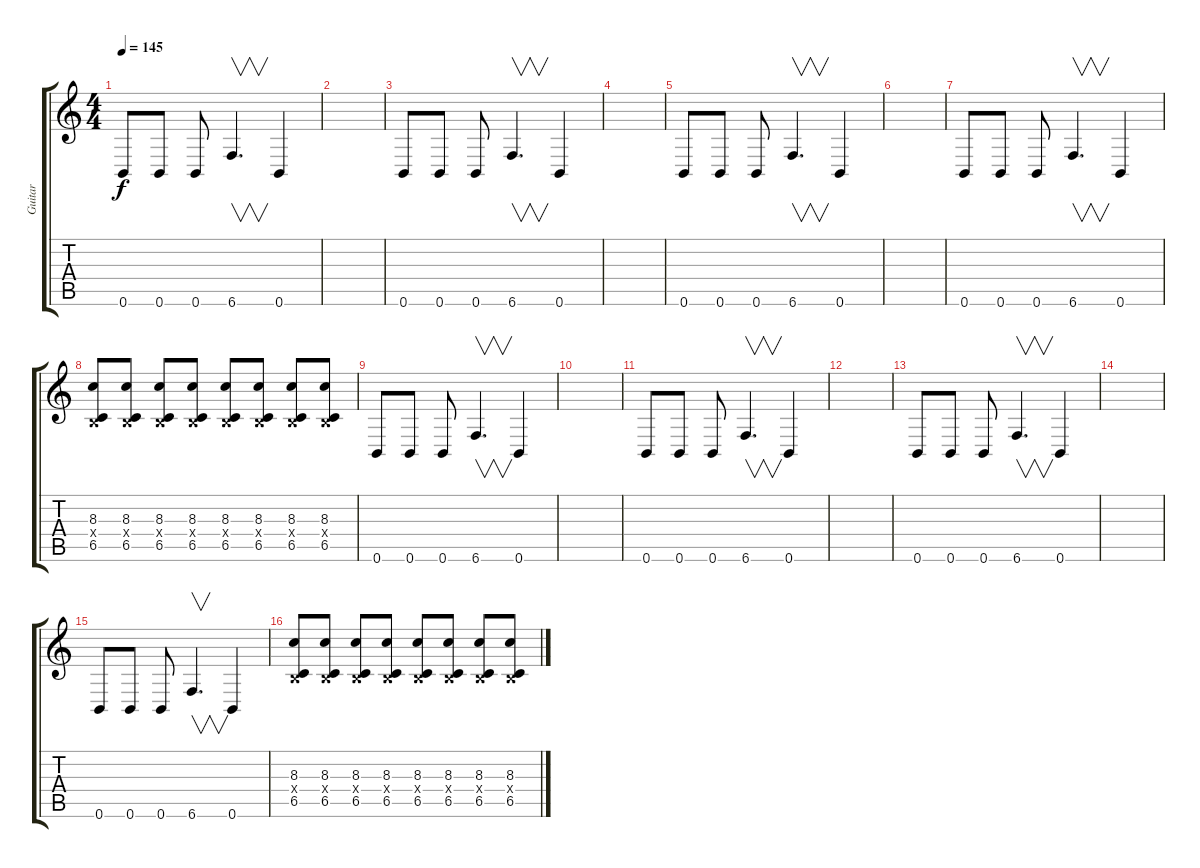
\track ("Guitar" "Guitar") {instrument distortionguitar}
\staff {score tabs}
\tuning (Db4 Ab3 E3 B2 Gb2 B1) {hide}
\ts (4 4)
\tempo 145
\clef g2
\ks c
0.6.8{dy f} 0.6.8 0.6.8 6.6.4{v d} 0.6.4 |
|
0.6.8 0.6.8 0.6.8 6.6.4{v d} 0.6.4 |
|
0.6.8 0.6.8 0.6.8 6.6.4{v d} 0.6.4 |
|
0.6.8 0.6.8 0.6.8 6.6.4{v d} 0.6.4 |
(8.3 0.4{x} 6.5).8 (8.3 0.4{x} 6.5).8 (8.3 0.4{x} 6.5).8 (8.3 0.4{x} 6.5).8 (8.3 0.4{x} 6.5).8 (8.3 0.4{x} 6.5).8 (8.3 0.4{x} 6.5).8 (8.3 0.4{x} 6.5).8 |
0.6.8 0.6.8 0.6.8 6.6.4{v d} 0.6.4 |
|
0.6.8 0.6.8 0.6.8 6.6.4{v d} 0.6.4 |
|
0.6.8 0.6.8 0.6.8 6.6.4{v d} 0.6.4 |
|
0.6.8 0.6.8 0.6.8 6.6.4{v d} 0.6.4 |
(8.3 0.4{x} 6.5).8 (8.3 0.4{x} 6.5).8 (8.3 0.4{x} 6.5).8 (8.3 0.4{x} 6.5).8 (8.3 0.4{x} 6.5).8 (8.3 0.4{x} 6.5).8 (8.3 0.4{x} 6.5).8 (8.3 0.4{x} 6.5).8
